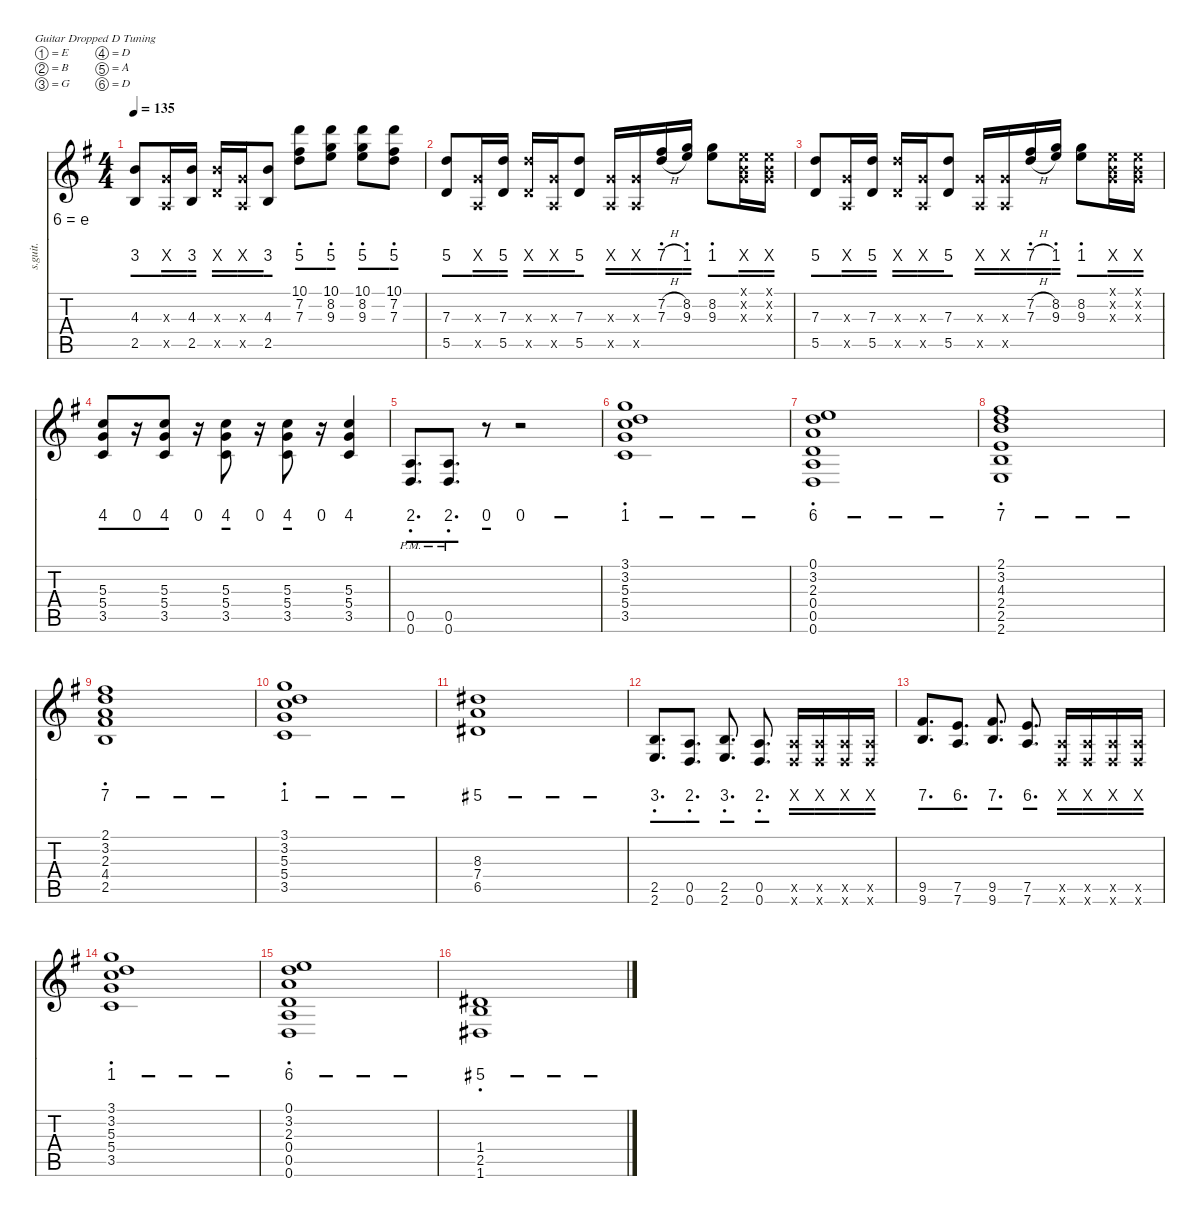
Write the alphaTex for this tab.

\defaultSystemsLayout 4
\hideDynamics
\bracketExtendMode nobrackets
\track ("Lead" "s.guit.") {instrument acousticguitarsteel}
\staff {score tabs numbered}
\tuning (E4 B3 G3 D3 A2 D2)
\ts (4 4)
\tempo 135
\clef g2
\ks eminor
(4.3{acc forcenatural} 2.5{acc forcenatural}).8{dy mf beam Up} (0.3{x acc forcenatural} 0.5{x acc forcenatural}).16{beam Up} (4.3{acc forcenatural} 2.5{acc forcenatural}).16{beam Up} (4.3{x acc forcenatural} 5.5{x acc forcenatural}).16{beam Up} (0.3{x acc forcenatural} 0.5{x acc forcenatural}).16{beam Up} (4.3{acc forcenatural} 2.5{acc forcenatural}).8{beam Up} (10.1{acc forcenatural} 7.2{acc #} 7.3{acc forcenatural}).8{beam Down} (10.1{acc forcenatural} 8.2{acc forcenatural} 9.3{acc forcenatural}).8{beam Down} (10.1{acc forcenatural} 8.2{acc forcenatural} 9.3{acc forcenatural}).8{beam Down} (10.1{acc forcenatural} 7.2{acc #} 7.3{acc forcenatural}).8{beam Down} |
(7.3{acc forcenatural} 5.5{acc forcenatural}).8{beam Up} (0.3{x acc forcenatural} 0.5{x acc forcenatural}).16{beam Up} (7.3{acc forcenatural} 5.5{acc forcenatural}).16{beam Up} (7.3{x acc forcenatural} 5.5{x acc forcenatural}).16{beam Up} (0.3{x acc forcenatural} 0.5{x acc forcenatural}).16{beam Up} (7.3{acc forcenatural} 5.5{acc forcenatural}).8{beam Up} (0.3{x acc forcenatural} 0.5{x acc forcenatural}).16{beam Up} (0.3{x acc forcenatural} 0.5{x acc forcenatural}).16{beam Up} (7.2{h acc #} 7.3{h acc forcenatural}).16{beam Up} (8.2{acc forcenatural} 9.3{acc forcenatural}).16{beam Up} (8.2{acc forcenatural} 9.3{acc forcenatural}).8{beam Down} (0.1{x acc forcenatural} 0.2{x acc forcenatural} 0.3{x acc forcenatural}).16{beam Down} (0.1{x acc forcenatural} 0.2{x acc forcenatural} 0.3{x acc forcenatural}).16{beam Down} |
(7.3{acc forcenatural} 5.5{acc forcenatural}).8{beam Up} (0.3{x acc forcenatural} 0.5{x acc forcenatural}).16{beam Up} (7.3{acc forcenatural} 5.5{acc forcenatural}).16{beam Up} (7.3{x acc forcenatural} 5.5{x acc forcenatural}).16{beam Up} (0.3{x acc forcenatural} 0.5{x acc forcenatural}).16{beam Up} (7.3{acc forcenatural} 5.5{acc forcenatural}).8{beam Up} (0.3{x acc forcenatural} 0.5{x acc forcenatural}).16{beam Up} (0.3{x acc forcenatural} 0.5{x acc forcenatural}).16{beam Up} (7.2{h acc #} 7.3{h acc forcenatural}).16{beam Up} (8.2{acc forcenatural} 9.3{acc forcenatural}).16{beam Up} (8.2{acc forcenatural} 9.3{acc forcenatural}).8{beam Down} (0.1{x acc forcenatural} 0.2{x acc forcenatural} 0.3{x acc forcenatural}).16{beam Down} (0.1{x acc forcenatural} 0.2{x acc forcenatural} 0.3{x acc forcenatural}).16{beam Down} |
(5.3{acc forcenatural} 5.4{acc forcenatural} 3.5{acc forcenatural}).8{dy f beam Up} r.16{beam Up} (5.3{acc forcenatural} 5.4{acc forcenatural} 3.5{acc forcenatural}).8{beam Up} r.16{beam Down} (5.3{acc forcenatural} 5.4{acc forcenatural} 3.5{acc forcenatural}).8{beam Up} r.16{beam Down} (5.3{acc forcenatural} 5.4{acc forcenatural} 3.5{acc forcenatural}).8{beam Up} r.16{beam Down} (5.3{acc forcenatural} 5.4{acc forcenatural} 3.5{acc forcenatural}).4{beam Up} |
(0.5{pm acc forcenatural} 0.6{pm acc forcenatural}).8{d dy mf beam Up} (0.5{pm acc forcenatural} 0.6{pm acc forcenatural}).8{d beam Up} r.8{beam Down} r.2{beam Down} |
(3.1{acc forcenatural} 3.2{acc forcenatural} 5.3{acc forcenatural} 5.4{acc forcenatural} 3.5{acc forcenatural}).1{beam Up} |
(0.1{acc forcenatural} 3.2{acc forcenatural} 2.3{acc forcenatural} 0.4{acc forcenatural} 0.5{acc forcenatural} 0.6{acc forcenatural}).1{beam Up} |
(2.1{acc #} 3.2{acc forcenatural} 4.3{acc forcenatural} 2.4{acc forcenatural} 2.5{acc forcenatural} 2.6{acc forcenatural}).1{beam Up} |
(2.1{acc #} 3.2{acc forcenatural} 2.3{acc forcenatural} 4.4{acc #} 2.5{acc forcenatural}).1{beam Up} |
(3.1{acc forcenatural} 3.2{acc forcenatural} 5.3{acc forcenatural} 5.4{acc forcenatural} 3.5{acc forcenatural}).1{beam Up} |
(8.3{acc #} 7.4{acc forcenatural} 6.5{acc #}).1{beam Up} |
(2.5{acc forcenatural} 2.6{acc forcenatural}).8{d beam Up} (0.5{acc forcenatural} 0.6{acc forcenatural}).8{d beam Up} (2.5{acc forcenatural} 2.6{acc forcenatural}).8{d beam Up} (0.5{acc forcenatural} 0.6{acc forcenatural}).8{d beam Up} (0.5{x acc forcenatural} 0.6{x acc forcenatural}).16{beam Up} (0.5{x acc forcenatural} 0.6{x acc forcenatural}).16{beam Up} (0.5{x acc forcenatural} 0.6{x acc forcenatural}).16{beam Up} (0.5{x acc forcenatural} 0.6{x acc forcenatural}).16{beam Up} |
(9.5{acc #} 9.6{acc forcenatural}).8{d beam Up} (7.5{acc forcenatural} 7.6{acc forcenatural}).8{d beam Up} (9.5{acc #} 9.6{acc forcenatural}).8{d beam Up} (7.5{acc forcenatural} 7.6{acc forcenatural}).8{d beam Up} (0.5{x acc forcenatural} 0.6{x acc forcenatural}).16{beam Up} (0.5{x acc forcenatural} 0.6{x acc forcenatural}).16{beam Up} (0.5{x acc forcenatural} 0.6{x acc forcenatural}).16{beam Up} (0.5{x acc forcenatural} 0.6{x acc forcenatural}).16{beam Up} |
(3.1{acc forcenatural} 3.2{acc forcenatural} 5.3{acc forcenatural} 5.4{acc forcenatural} 3.5{acc forcenatural}).1{beam Up} |
(0.1{acc forcenatural} 3.2{acc forcenatural} 2.3{acc forcenatural} 0.4{acc forcenatural} 0.5{acc forcenatural} 0.6{acc forcenatural}).1{beam Up} |
(1.4{acc #} 2.5{acc forcenatural} 1.6{acc #}).1{beam Up}
